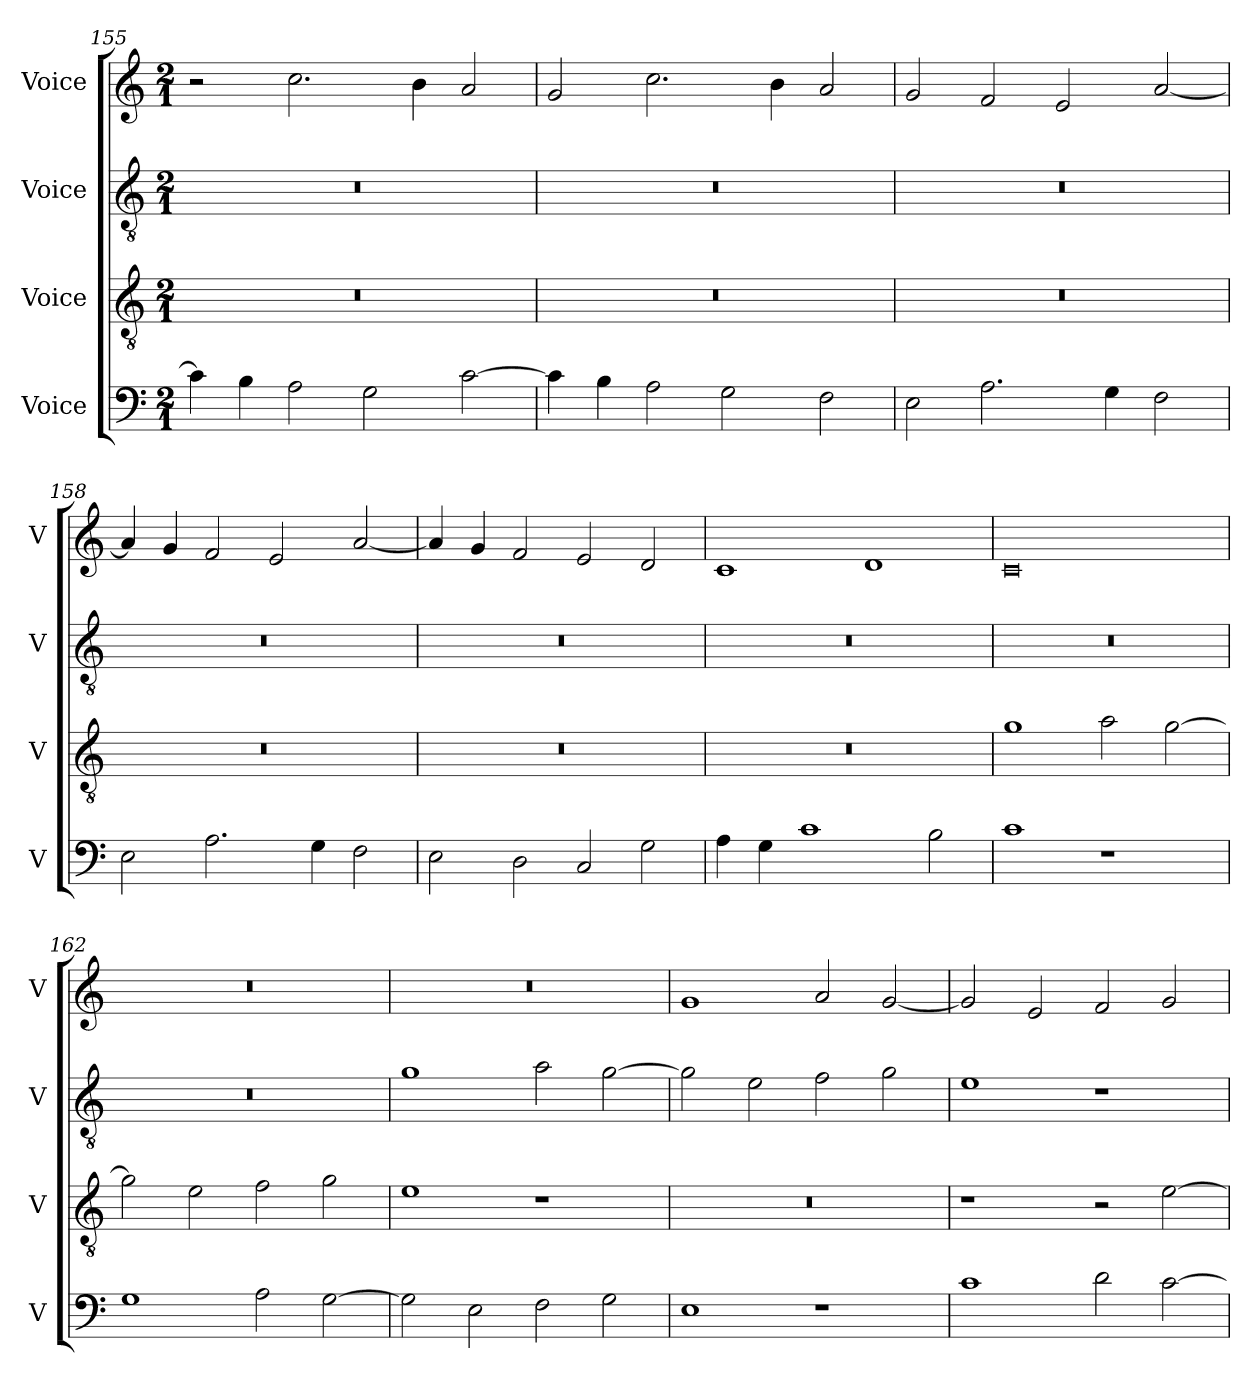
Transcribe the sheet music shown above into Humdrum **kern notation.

**kern	**kern	**kern	**kern
*part4	*part3	*part2	*part1
*staff4	*staff3	*staff2	*staff1
*I"Voice	*I"Voice	*I"Voice	*I"Voice
*I'V	*I'V	*I'V	*I'V
*clefF4	*clefGv2	*clefGv2	*clefG2
*k[]	*k[]	*k[]	*k[]
*M2/1	*M2/1	*M2/1	*M2/1
=155	=155	=155	=155
4c\]	0r	0r	2r
4B\	.	.	.
2A\	.	.	2.cc\
2G\	.	.	.
.	.	.	4b\
[2c\	.	.	2a/
=156	=156	=156	=156
4c\]	0r	0r	2g/
4B\	.	.	.
2A\	.	.	2.cc\
2G\	.	.	.
.	.	.	4b\
2F\	.	.	2a/
!!LO:LB:g=z
=157	=157	=157	=157
2E\	0r	0r	2g/
2.A\	.	.	2f/
.	.	.	2e/
4G\	.	.	.
2F\	.	.	[2a/
=158	=158	=158	=158
2E\	0r	0r	4a/]
.	.	.	4g/
2.A\	.	.	2f/
.	.	.	2e/
4G\	.	.	.
2F\	.	.	[2a/
=159	=159	=159	=159
2E\	0r	0r	4a/]
.	.	.	4g/
2D\	.	.	2f/
2C/	.	.	2e/
2G\	.	.	2d/
=160	=160	=160	=160
4A\	0r	0r	1c
4G\	.	.	.
1c	.	.	.
.	.	.	1d
2B\	.	.	.
!!LO:LB:g=z
=161	=161	=161	=161
1c	1g	0r	0c
1r	2a\	.	.
.	[2g\	.	.
=162	=162	=162	=162
1G	2g\]	0r	0r
.	2e\	.	.
2A\	2f\	.	.
[2G\	2g\	.	.
=163	=163	=163	=163
2G\]	1e	1g	0r
2E\	.	.	.
2F\	1r	2a\	.
2G\	.	[2g\	.
=164	=164	=164	=164
1E	0r	2g\]	1g
.	.	2e\	.
1r	.	2f\	2a/
.	.	2g\	[2g/
!!LO:PB:g=z
=165	=165	=165	=165
1c	1r	1e	2g/]
.	.	.	2e/
2d\	2r	1r	2f/
[2c\	[2e\	.	2g/
=	=	=	=
*-	*-	*-	*-
